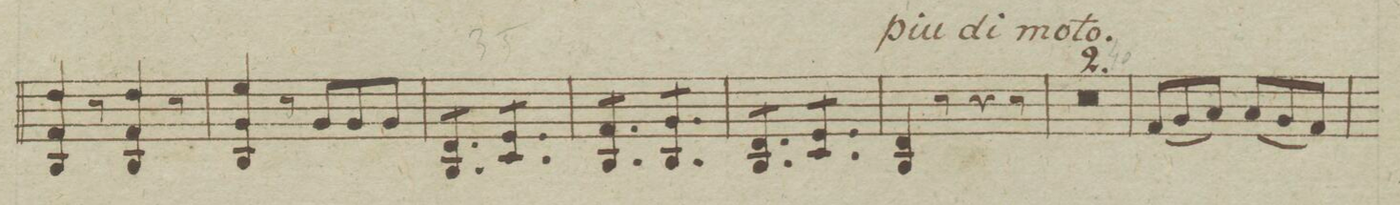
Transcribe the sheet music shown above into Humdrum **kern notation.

**kern	**dynam
*I"Violino Secondo	*
*clefG2	*
*k[b-e-]	*
*met(c)	*
*M6/8	*
4dd 4f 4B-/	.
8r	.
4dd 4f 4B-/	.
8r	.
=32	=32
4ee- 4g 4B-/	.
8r	.
8g/L	.
8g/	.
8g/J	.
=33	=33
*tremolo	*
8dL 8B-/	.
8d 8B-/	.
8dJ 8B-/	.
8e-L 8c/	.
8e- 8c/	.
8e-J 8c/	.
=34	=34
8fL 8B-/	.
8f 8B-/	.
8fJ 8B-/	.
8gL 8B-/	.
8g 8B-/	.
8gJ 8B-/	.
=35	=35
8dL 8B-/	.
8d 8B-/	.
8dJ 8B-/	.
8e-L 8c/	.
8e- 8c/	.
8e-J 8c/	.
*Xtremolo	*
=36	=36
4d 4B-/	.
8r	.
4r	.
8r	.
=37	=37
1.r	.
=38	=38
=39	=39
(8f/L	.
8g/	.
8a/J)	.
(8a/L	.
8g/	.
8f/J)	.
=40	=40
*-	*-
